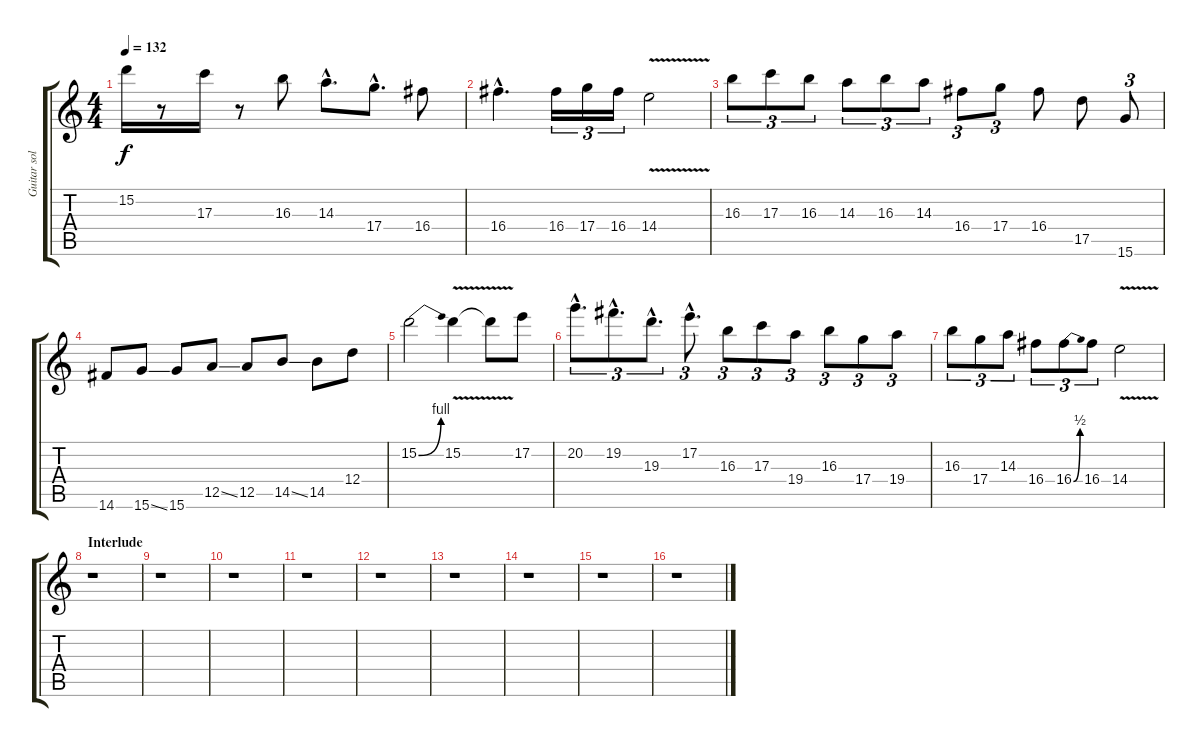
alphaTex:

\track ("Guitar solos" "Guitar sol") {instrument overdrivenguitar}
\staff {score tabs}
\tuning (E4 B3 G3 D3 A2 E2) {hide}
\ts (4 4)
\tempo 132
\clef g2
\ks c
15.2.16{dy f} r.8 17.3.16 r.8 16.3.8 14.3{hac}.8{d} 17.4{hac}.8{d} 16.4.8 |
16.4{hac}.4{d} 16.4.16{tu (3 2)} 17.4.16{tu (3 2)} 16.4.16{tu (3 2)} 14.4{v}.2 |
16.3.8{tu (3 2)} 17.3.8{tu (3 2)} 16.3.8{tu (3 2)} 14.3.8{tu (3 2)} 16.3.8{tu (3 2)} 14.3.8{tu (3 2)} 16.4.8{tu (3 2)} 17.4.8{tu (3 2)} 16.4.8 17.5.8 15.6.8{tu (3 2)} |
14.6.8 15.6{ss}.8 15.6.8 12.5{ss}.8 12.5.8 14.5{ss}.8 14.5.8 12.4.8 |
15.2{be (bend 0 0 60 4)}.2 15.2{v}.4 15.2{t}.8 17.2.8 |
20.2{hac}.8{d tu (3 2)} 19.2{hac}.8{d tu (3 2)} 19.3{hac}.8{d tu (3 2)} 17.2{hac}.8{d tu (3 2)} 16.3.8{tu (3 2)} 17.3.8{tu (3 2)} 19.4.8{tu (3 2)} 16.3.8{tu (3 2)} 17.4.8{tu (3 2)} 19.4.8{tu (3 2)} |
16.3.8{tu (3 2)} 17.4.8{tu (3 2)} 14.3.8{tu (3 2)} 16.4.8{tu (3 2)} 16.4{be (bend 0 0 60 2)}.8{tu (3 2)} 16.4.8{tu (3 2)} 14.4{v}.2 |
\section ("" "Interlude")
r.1 |
r.1 |
r.1 |
r.1 |
r.1 |
r.1 |
r.1 |
r.1 |
r.1
